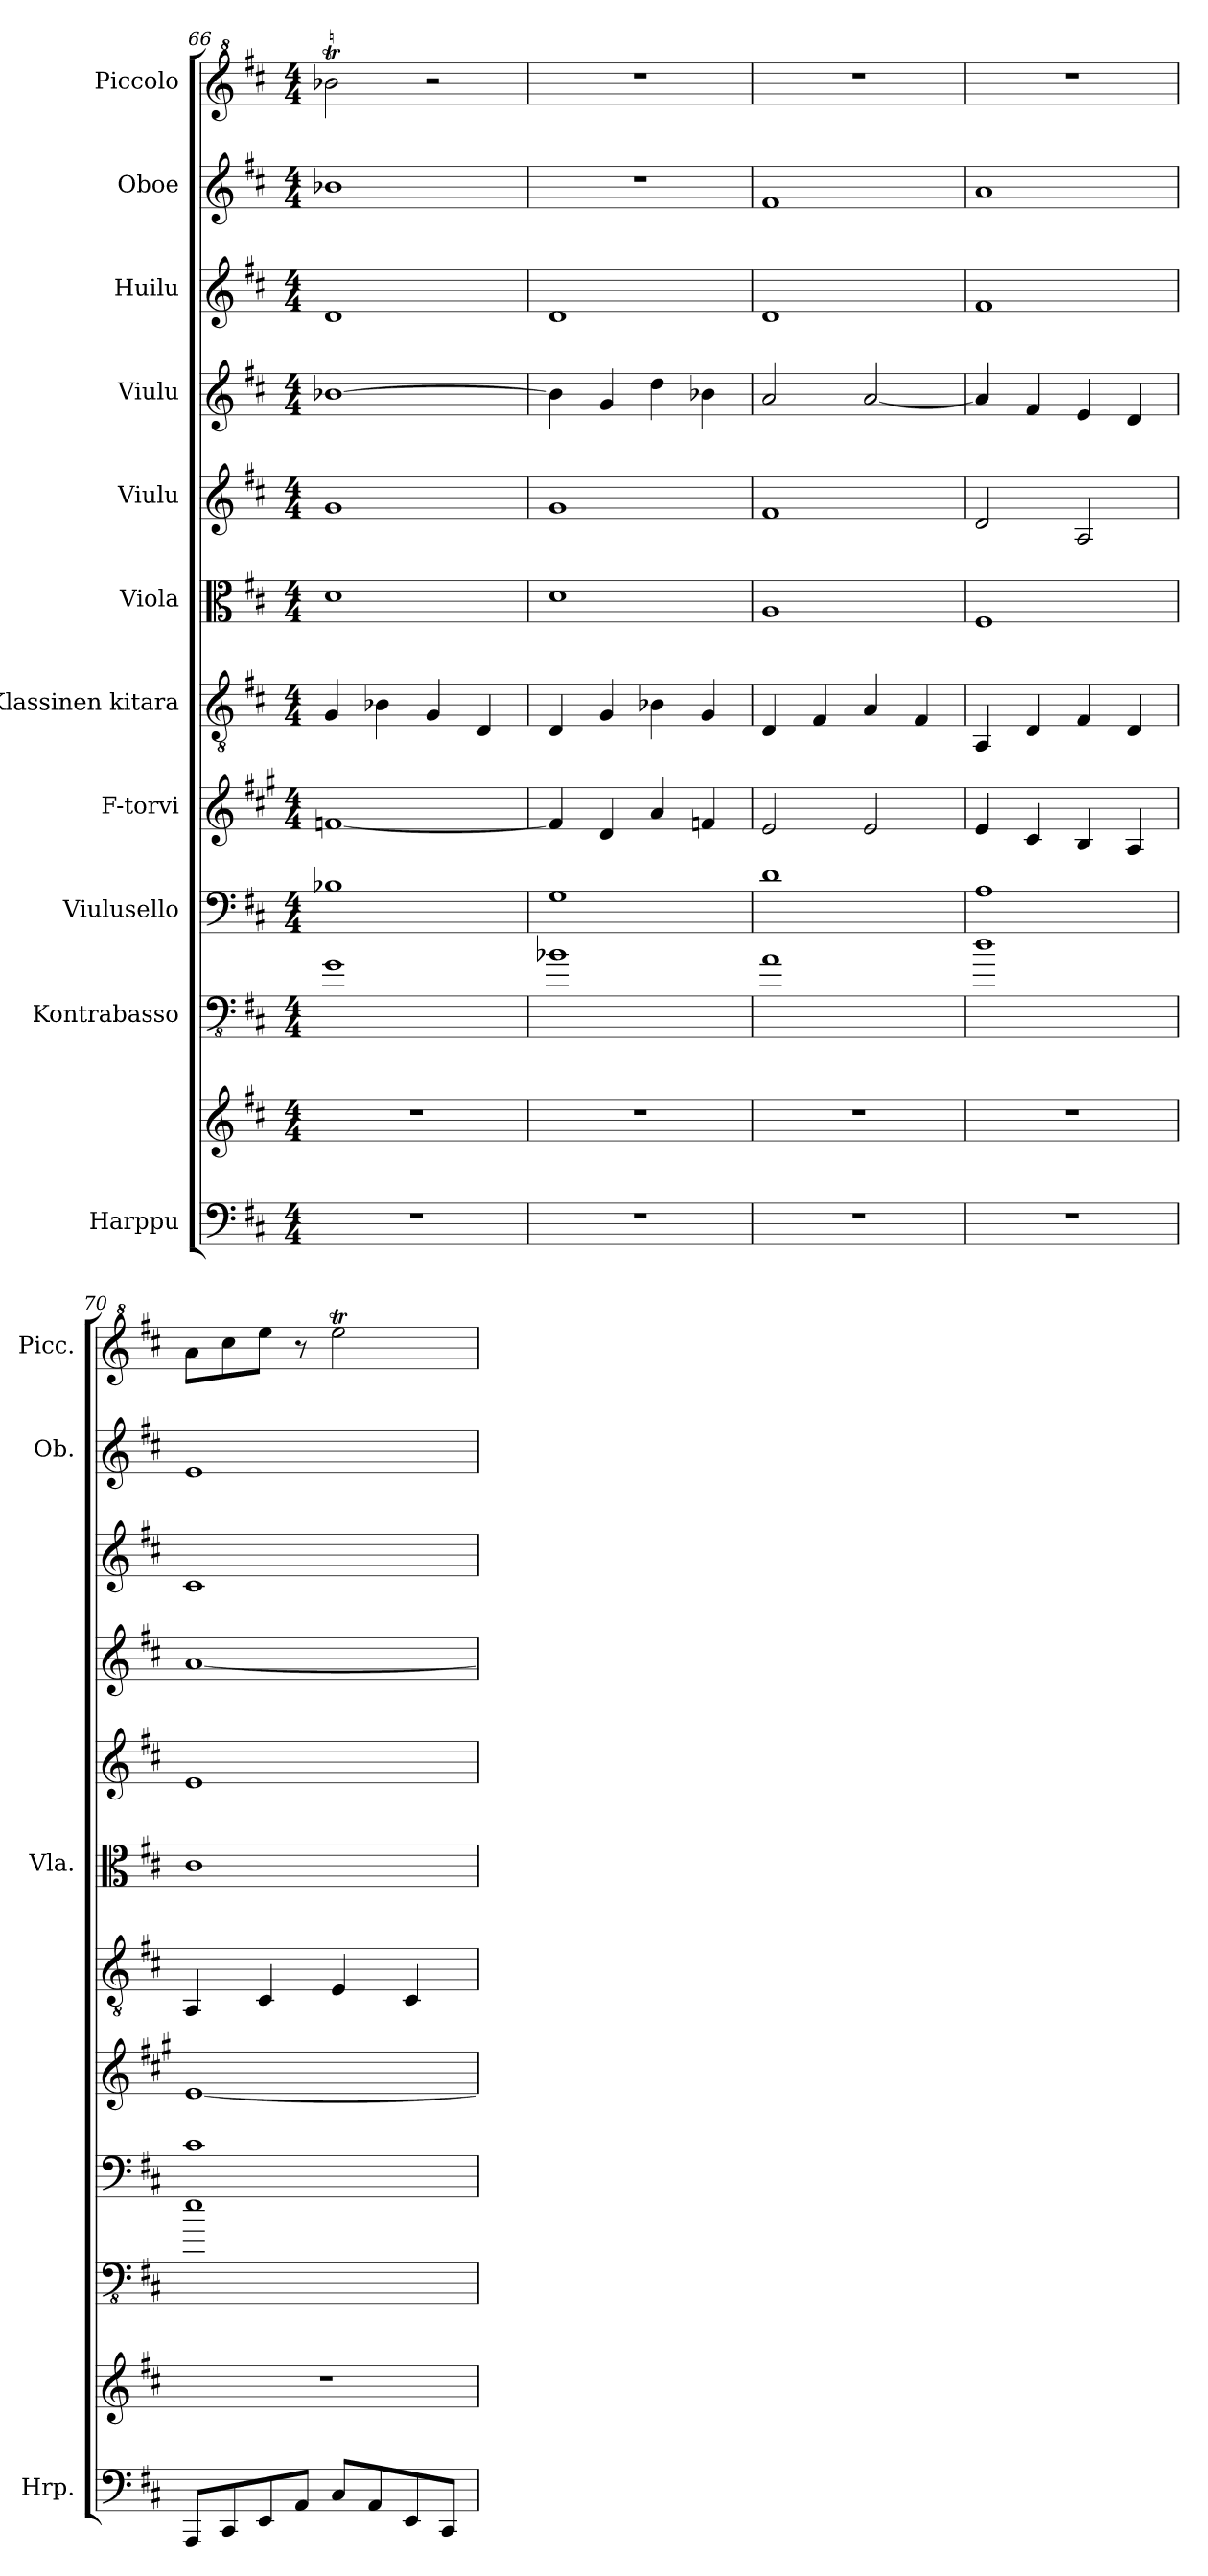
**kern	**kern	**kern	**kern	**kern	**kern	**kern	**kern	**kern	**kern	**kern	**kern
*part11	*part11	*part10	*part9	*part8	*part7	*part6	*part5	*part4	*part3	*part2	*part1
*staff12	*staff11	*staff10	*staff9	*staff8	*staff7	*staff6	*staff5	*staff4	*staff3	*staff2	*staff1
*I"Harppu	*	*I"Kontrabasso	*I"Viulusello	*I"F-torvi	*I"Klassinen kitara	*I"Viola	*I"Viulu	*I"Viulu	*I"Huilu	*I"Oboe	*I"Piccolo
*I'Hrp.	*	*	*	*	*	*I'Vla.	*	*	*	*I'Ob.	*I'Picc.
!!LO:PB:g=z
*clefF4	*clefG2	*clefFv4	*clefF4	*clefG2	*clefGv2	*clefC3	*clefG2	*clefG2	*clefG2	*clefG2	*clefG^2
*	*	*ITrd7c12	*	*ITrd4c7	*	*	*	*	*	*	*ITrd-7c-12
*k[f#c#]	*k[f#c#]	*k[f#c#]	*k[f#c#]	*k[f#c#]	*k[f#c#]	*k[f#c#]	*k[f#c#]	*k[f#c#]	*k[f#c#]	*k[f#c#]	*k[f#c#]
*M4/4	*M4/4	*M4/4	*M4/4	*M4/4	*M4/4	*M4/4	*M4/4	*M4/4	*M4/4	*M4/4	*M4/4
=66	=66	=66	=66	=66	=66	=66	=66	=66	=66	=66	=66
1r	1r	1GG	1B-X	[1B-X	4G/	1d	1g	[1b-X	1d	1b-X	2bbb-XT\
.	.	.	.	.	4B-X\	.	.	.	.	.	.
.	.	.	.	.	4G/	.	.	.	.	.	2r
.	.	.	.	.	4D/	.	.	.	.	.	.
=67	=67	=67	=67	=67	=67	=67	=67	=67	=67	=67	=67
1r	1r	1BB-X	1G	4B-/]	4D/	1d	1g	4b-\]	1d	1r	1r
.	.	.	.	4G/	4G/	.	.	4g/	.	.	.
.	.	.	.	4d/	4B-X\	.	.	4dd\	.	.	.
.	.	.	.	4B-X/	4G/	.	.	4b-X\	.	.	.
=68	=68	=68	=68	=68	=68	=68	=68	=68	=68	=68	=68
1r	1r	1AA	1d	2A/	4D/	1A	1f#	2a/	1d	1f#	1r
.	.	.	.	.	4F#/	.	.	.	.	.	.
.	.	.	.	2A/	4A/	.	.	[2a/	.	.	.
.	.	.	.	.	4F#/	.	.	.	.	.	.
=69	=69	=69	=69	=69	=69	=69	=69	=69	=69	=69	=69
1r	1r	1D	1A	4A/	4AA/	1F#	2d/	4a/]	1f#	1a	1r
.	.	.	.	4F#/	4D/	.	.	4f#/	.	.	.
.	.	.	.	4E/	4F#/	.	2A/	4e/	.	.	.
.	.	.	.	4D/	4D/	.	.	4d/	.	.	.
=70	=70	=70	=70	=70	=70	=70	=70	=70	=70	=70	=70
8AAA/L	1r	1E	1c#	[1A	4AA/	1c#	1e	[1a	1c#	1e	8aaa\L
8CC#/	.	.	.	.	.	.	.	.	.	.	8cccc#\
8EE/	.	.	.	.	4C#/	.	.	.	.	.	8eeee\J
8AA/J	.	.	.	.	.	.	.	.	.	.	8r
8C#/L	.	.	.	.	4E/	.	.	.	.	.	2eeeeT\
8AA/	.	.	.	.	.	.	.	.	.	.	.
8EE/	.	.	.	.	4C#/	.	.	.	.	.	.
8CC#/J	.	.	.	.	.	.	.	.	.	.	.
=	=	=	=	=	=	=	=	=	=	=	=
*-	*-	*-	*-	*-	*-	*-	*-	*-	*-	*-	*-
